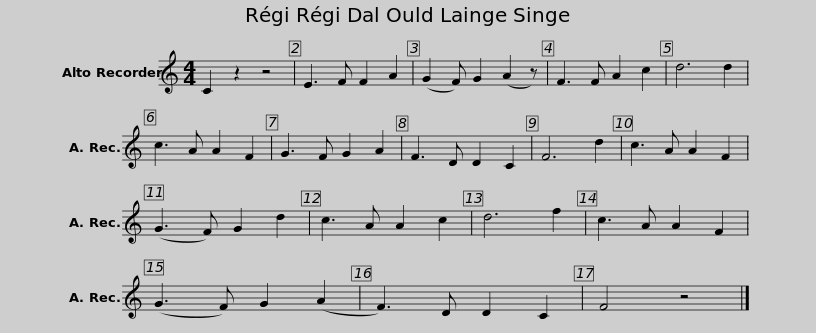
X:1
L:1/8
M:4/4
I:linebreak $
K:C
V:1 treble
V:1
 C2 z2 z4 | E3 F F2 A2 | (G2 F) G2 (A2 z) | F3 F A2 c2 | d6 d2 | %5
 c3 A A2 F2 | G3 F G2 A2 |$ F3 D D2 C2 | F6 d2 | c3 A A2 F2 | %10
 (G3 F) G2 d2 | c3 A A2 c2 | d6 f2 | c3 A A2 F2 | (G3 F) G2 (A2 |$ %15
 F3) D D2 C2 | F4 z4 |] %17
